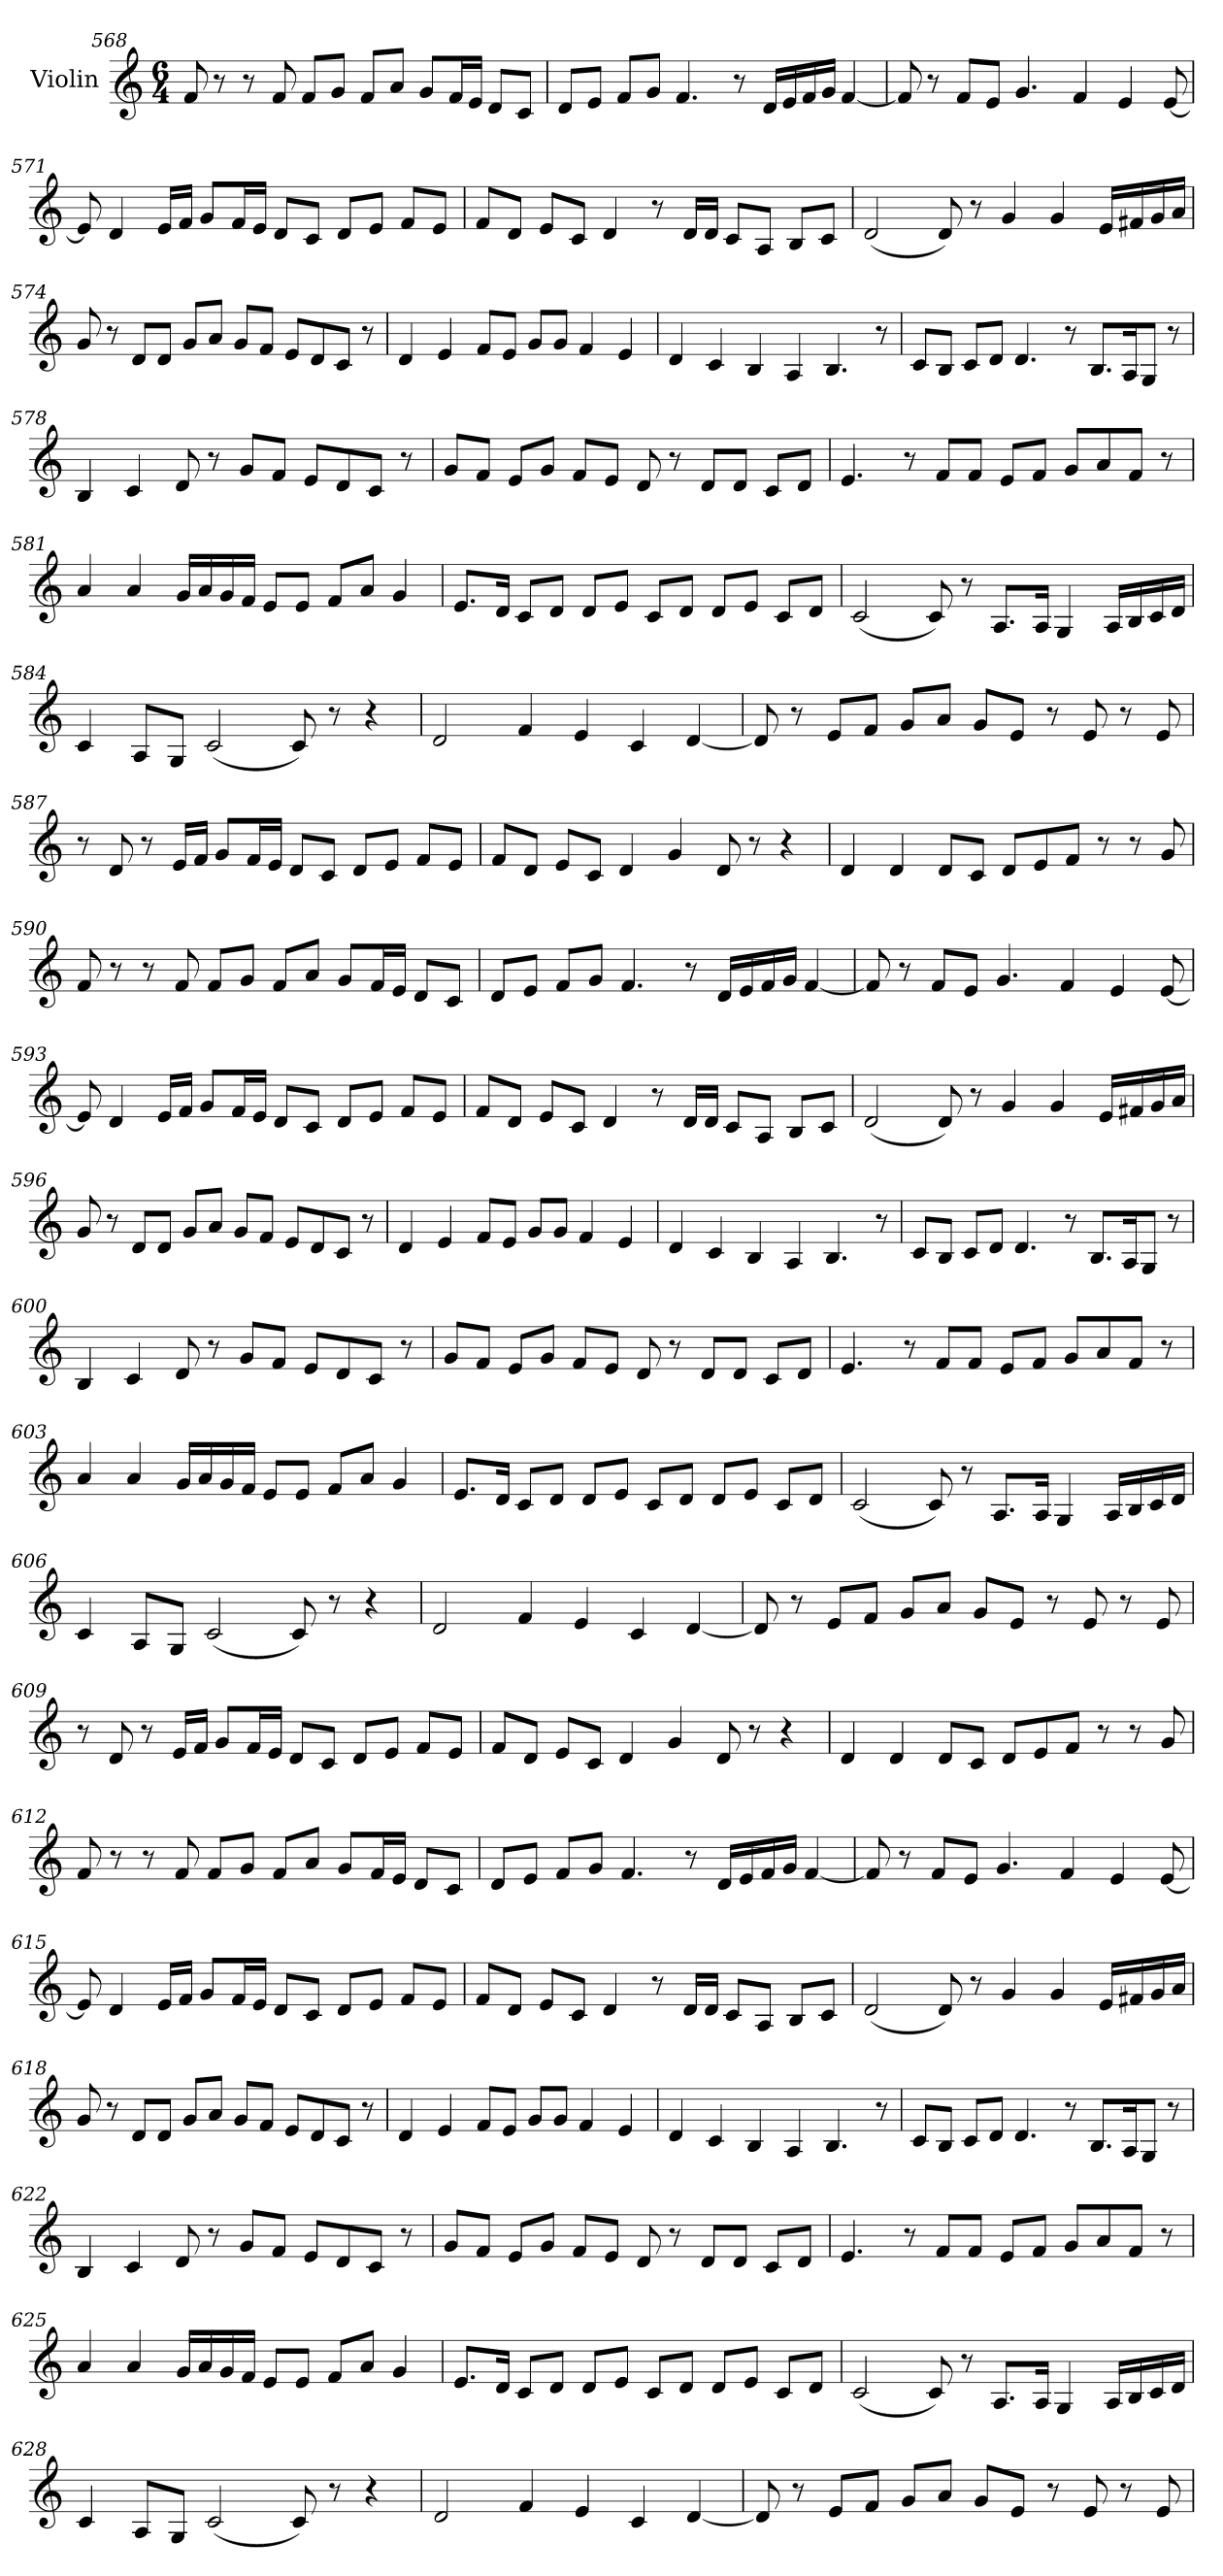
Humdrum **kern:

**kern
*part1
*staff1
*I"Violin
*clefG2
*k[]
*M6/4
=568
8f/
8r
8r
8f/
8f/L
8g/J
8f/L
8a/J
8g/L
16f/L
16e/JJ
8d/L
8c/J
!!LO:LB:g=z
=569
8d/L
8e/J
8f/L
8g/J
4.f/
8r
16d/LL
16e/
16f/
16g/JJ
[4f/
=570
8f/]
8r
8f/L
8e/J
4.g/
4f/
4e/
[8e/
=571
8e/]
4d/
16e/LL
16f/JJ
8g/L
16f/L
16e/JJ
8d/L
8c/J
8d/L
8e/J
8f/L
8e/J
!!LO:LB:g=z
=572
8f/L
8d/J
8e/L
8c/J
4d/
8r
16d/LL
16d/JJ
8c/L
8A/J
8B/L
8c/J
=573
(<2d/
8d/)
8r
4g/
4g/
16e/LL
16f#X/
16g/
16a/JJ
=574
8g/
8r
8d/L
8d/J
8g/L
8a/J
8g/L
8f/J
8e/L
8d/
8c/J
8r
!!LO:PB:g=z
=575
4d/
4e/
8f/L
8e/J
8g/L
8g/J
4f/
4e/
=576
4d/
4c/
4B/
4A/
4.B/
8r
=577
8c/L
8B/J
8c/L
8d/J
4.d/
8r
8.B/L
16A/K
8G/J
8r
!!LO:LB:g=z
=578
4B/
4c/
8d/
8r
8g/L
8f/J
8e/L
8d/
8c/J
8r
=579
8g/L
8f/J
8e/L
8g/J
8f/L
8e/J
8d/
8r
8d/L
8d/J
8c/L
8d/J
=580
4.e/
8r
8f/L
8f/J
8e/L
8f/J
8g/L
8a/
8f/J
8r
!!LO:LB:g=z
=581
4a/
4a/
16g/LL
16a/
16g/
16f/JJ
8e/L
8e/J
8f/L
8a/J
4g/
=582
8.e/L
16d/Jk
8c/L
8d/J
8d/L
8e/J
8c/L
8d/J
8d/L
8e/J
8c/L
8d/J
=583
(<2c/
8c/)
8r
8.A/L
16A/Jk
4G/
16A/LL
16B/
16c/
16d/JJ
!!LO:LB:g=z
=584
4c/
8A/L
8G/J
(<2c/
8c/)
8r
4r
=585
2d/
4f/
4e/
4c/
[4d/
=586
8d/]
8r
8e/L
8f/J
8g/L
8a/J
8g/L
8e/J
8r
8e/
8r
8e/
!!LO:LB:g=z
=587
8r
8d/
8r
16e/LL
16f/JJ
8g/L
16f/L
16e/JJ
8d/L
8c/J
8d/L
8e/J
8f/L
8e/J
=588
8f/L
8d/J
8e/L
8c/J
4d/
4g/
8d/
8r
4r
=589
4d/
4d/
8d/L
8c/J
8d/L
8e/
8f/J
8r
8r
8g/
!!LO:LB:g=z
=590
8f/
8r
8r
8f/
8f/L
8g/J
8f/L
8a/J
8g/L
16f/L
16e/JJ
8d/L
8c/J
=591
8d/L
8e/J
8f/L
8g/J
4.f/
8r
16d/LL
16e/
16f/
16g/JJ
[4f/
=592
8f/]
8r
8f/L
8e/J
4.g/
4f/
4e/
[8e/
!!LO:LB:g=z
=593
8e/]
4d/
16e/LL
16f/JJ
8g/L
16f/L
16e/JJ
8d/L
8c/J
8d/L
8e/J
8f/L
8e/J
=594
8f/L
8d/J
8e/L
8c/J
4d/
8r
16d/LL
16d/JJ
8c/L
8A/J
8B/L
8c/J
=595
(<2d/
8d/)
8r
4g/
4g/
16e/LL
16f#X/
16g/
16a/JJ
!!LO:LB:g=z
=596
8g/
8r
8d/L
8d/J
8g/L
8a/J
8g/L
8f/J
8e/L
8d/
8c/J
8r
=597
4d/
4e/
8f/L
8e/J
8g/L
8g/J
4f/
4e/
=598
4d/
4c/
4B/
4A/
4.B/
8r
!!LO:PB:g=z
=599
8c/L
8B/J
8c/L
8d/J
4.d/
8r
8.B/L
16A/K
8G/J
8r
=600
4B/
4c/
8d/
8r
8g/L
8f/J
8e/L
8d/
8c/J
8r
=601
8g/L
8f/J
8e/L
8g/J
8f/L
8e/J
8d/
8r
8d/L
8d/J
8c/L
8d/J
!!LO:LB:g=z
=602
4.e/
8r
8f/L
8f/J
8e/L
8f/J
8g/L
8a/
8f/J
8r
=603
4a/
4a/
16g/LL
16a/
16g/
16f/JJ
8e/L
8e/J
8f/L
8a/J
4g/
=604
8.e/L
16d/Jk
8c/L
8d/J
8d/L
8e/J
8c/L
8d/J
8d/L
8e/J
8c/L
8d/J
!!LO:LB:g=z
=605
(<2c/
8c/)
8r
8.A/L
16A/Jk
4G/
16A/LL
16B/
16c/
16d/JJ
=606
4c/
8A/L
8G/J
(<2c/
8c/)
8r
4r
=607
2d/
4f/
4e/
4c/
[4d/
!!LO:LB:g=z
=608
8d/]
8r
8e/L
8f/J
8g/L
8a/J
8g/L
8e/J
8r
8e/
8r
8e/
=609
8r
8d/
8r
16e/LL
16f/JJ
8g/L
16f/L
16e/JJ
8d/L
8c/J
8d/L
8e/J
8f/L
8e/J
=610
8f/L
8d/J
8e/L
8c/J
4d/
4g/
8d/
8r
4r
!!LO:LB:g=z
=611
4d/
4d/
8d/L
8c/J
8d/L
8e/
8f/J
8r
8r
8g/
=612
8f/
8r
8r
8f/
8f/L
8g/J
8f/L
8a/J
8g/L
16f/L
16e/JJ
8d/L
8c/J
=613
8d/L
8e/J
8f/L
8g/J
4.f/
8r
16d/LL
16e/
16f/
16g/JJ
[4f/
!!LO:LB:g=z
=614
8f/]
8r
8f/L
8e/J
4.g/
4f/
4e/
[8e/
=615
8e/]
4d/
16e/LL
16f/JJ
8g/L
16f/L
16e/JJ
8d/L
8c/J
8d/L
8e/J
8f/L
8e/J
=616
8f/L
8d/J
8e/L
8c/J
4d/
8r
16d/LL
16d/JJ
8c/L
8A/J
8B/L
8c/J
!!LO:LB:g=z
=617
(<2d/
8d/)
8r
4g/
4g/
16e/LL
16f#X/
16g/
16a/JJ
=618
8g/
8r
8d/L
8d/J
8g/L
8a/J
8g/L
8f/J
8e/L
8d/
8c/J
8r
=619
4d/
4e/
8f/L
8e/J
8g/L
8g/J
4f/
4e/
!!LO:LB:g=z
=620
4d/
4c/
4B/
4A/
4.B/
8r
=621
8c/L
8B/J
8c/L
8d/J
4.d/
8r
8.B/L
16A/K
8G/J
8r
=622
4B/
4c/
8d/
8r
8g/L
8f/J
8e/L
8d/
8c/J
8r
!!LO:PB:g=z
=623
8g/L
8f/J
8e/L
8g/J
8f/L
8e/J
8d/
8r
8d/L
8d/J
8c/L
8d/J
=624
4.e/
8r
8f/L
8f/J
8e/L
8f/J
8g/L
8a/
8f/J
8r
=625
4a/
4a/
16g/LL
16a/
16g/
16f/JJ
8e/L
8e/J
8f/L
8a/J
4g/
!!LO:LB:g=z
=626
8.e/L
16d/Jk
8c/L
8d/J
8d/L
8e/J
8c/L
8d/J
8d/L
8e/J
8c/L
8d/J
=627
(<2c/
8c/)
8r
8.A/L
16A/Jk
4G/
16A/LL
16B/
16c/
16d/JJ
=628
4c/
8A/L
8G/J
(<2c/
8c/)
8r
4r
!!LO:LB:g=z
=629
2d/
4f/
4e/
4c/
[4d/
=630
8d/]
8r
8e/L
8f/J
8g/L
8a/J
8g/L
8e/J
8r
8e/
8r
8e/
=
*-
